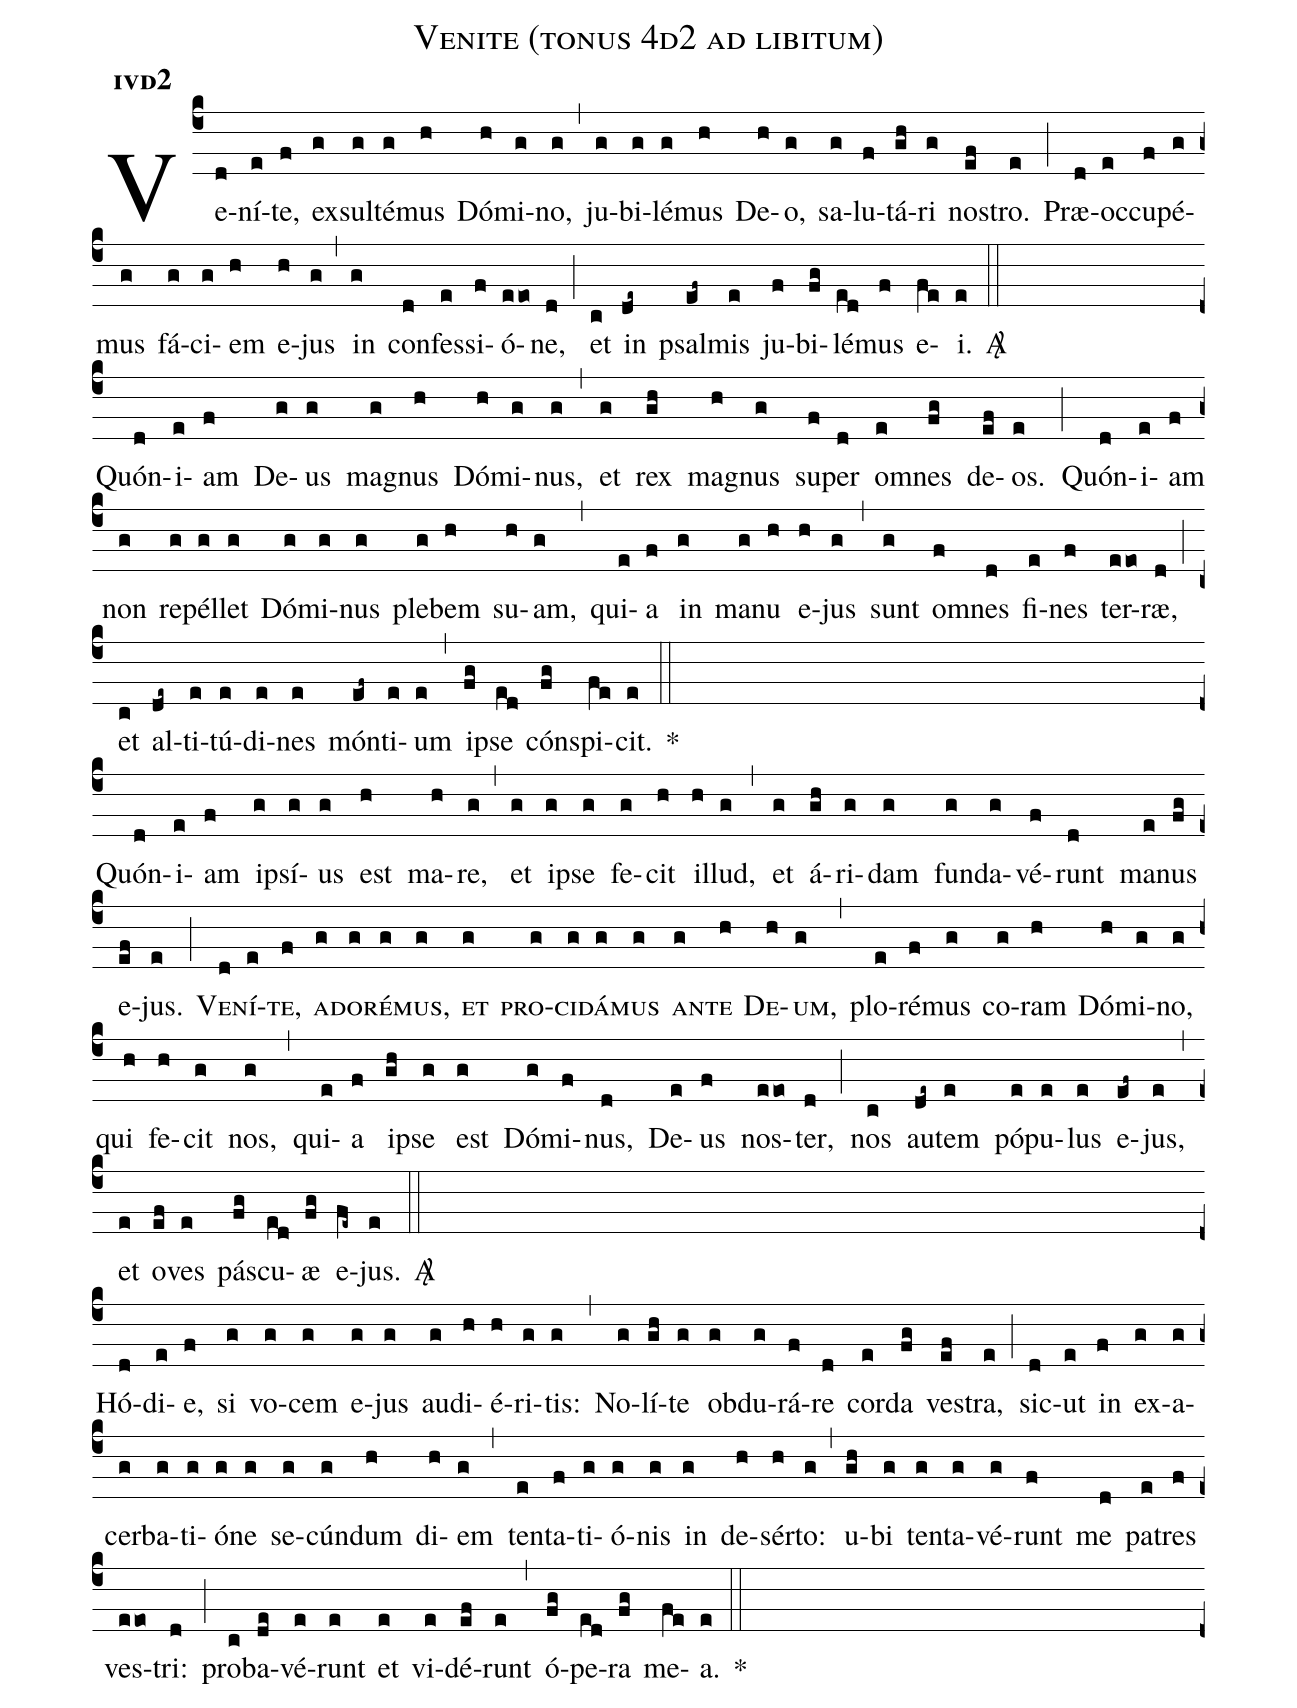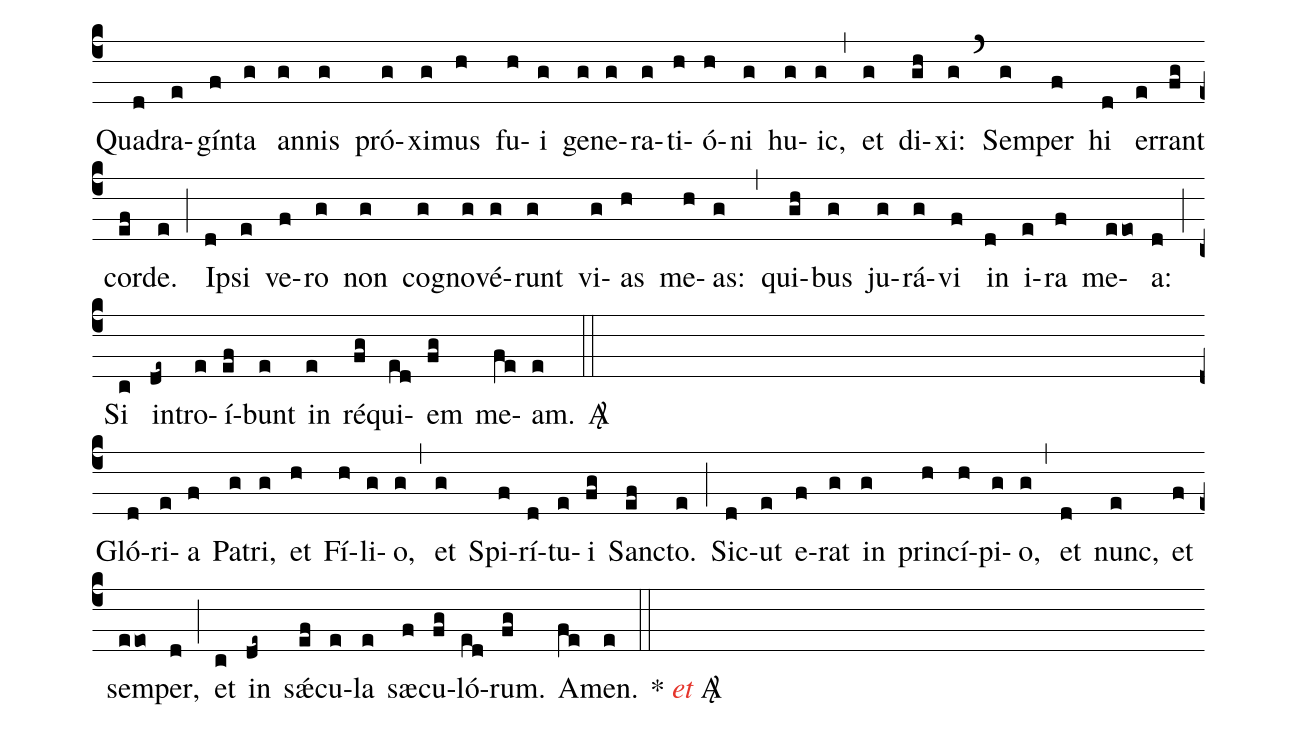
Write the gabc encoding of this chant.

name:Venite (tonus 4d2 ad libitum);
office-part:ps;
mode:4d2;
%%
initial-style: 1;
name: Venite;
mode: 4;
office-part: Psalmus;
annotation: Ps. XCIV;
annotation: iv d 2;
%%
(c4) Ve(d)ní(e)te,(f) ex(g)sul(g)té(g)mus(h) Dó(h)mi(g)no,(g) (,) ju(g)bi(g)lé(g)mus(h) De(h)o,(g) sa(g)lu(f)tá(gh)ri(g) nos(ef)tro.(e) (;) Præ(d)oc(e)cu(f)pé(g)mus(g) fá(g)ci(g)em(h) e(h)jus(g) (,) in(g) con(d)fes(e)si(f)ó(eeo)ne,(d) (;) et(c) in(de~) psal(ef~)mis(e) ju(f)bi(fg)lé(ed)mus(f) e(fe)i.(e) <sp>A/</sp>(::) (Z)

Quón(d)i(e)am(f) De(g)us(g) ma(g)gnus(h) Dó(h)mi(g)nus,(g) (,) et(g) rex(gh) ma(h)gnus(g) su(f)per(d) om(e)nes(fg) de(ef)os.(e) (;) Quón(d)i(e)am(f) non(g) re(g)pél(g)let(g) Dó(g)mi(g)nus(g) ple(g)bem(h) su(h)am,(g) (,) qui(e)a(f) in(g) ma(g)nu(h) e(h)jus(g) (,) sunt(g) om(f)nes(d) fi(e)nes(f) ter(eeo)ræ,(d) (;) et(c) al(de~)ti(e)tú(e)di(e)nes(e) món(ef~)ti(e)um(e) (,) ip(fg)se(ed) cón(fg)spi(fe)cit.(e) <sp>*</sp>(::) (Z)

Quón(d)i(e)am(f) ip(g)sí(g)us(g) est(h) ma(h)re,(g) (,) et(g) ip(g)se(g) fe(g)cit(h) il(h)lud,(g) (,) et(g) á(gh)ri(g)dam(g) fun(g)da(g)vé(f)runt(d) ma(e)nus(fg) e(ef)jus.(e) (;) <sc>Ve(d)ní(e)te,(f) ad(g)o(g)ré(g)mus,(g) et(g) pro(g)ci(g)dá(g)mus(g) an(g)te(h) De(h)um,</sc>(g) (,) plo(e)ré(f)mus(g) co(g)ram(h) Dó(h)mi(g)no,(g) qui(h) fe(h)cit(g) nos,(g) (,) qui(e)a(f) ip(gh)se(g) est(g) Dó(g)mi(f)nus,(d) De(e)us(f) nos(eeo)ter,(d) (;) nos(c) au(de~)tem(e) pó(e)pu(e)lus(e) e(ef~)jus,(e) (,) et(e) o(ef)ves(e) pás(fg)cu(ed)æ(fg) e(fe~)jus.(e) <sp>A/</sp>(::) (Z)

Hó(d)di(e)e,(f) si(g) vo(g)cem(g) e(g)jus(g) au(g)di(h)é(h)ri(g)tis:(g) (,) No(g)lí(gh)te(g) ob(g)du(g)rá(f)re(d) cor(e)da(fg) ves(ef)tra,(e) (;) sic(d)ut(e) in(f) ex(g)a(g)cer(g)ba(g)ti(g)ó(g)ne(g) se(g)cún(g)dum(h) di(h)em(g) (,) ten(e)ta(f)ti(g)ó(g)nis(g) in(g) de(h)sér(h)to:(g) (,) u(gh)bi(g) ten(g)ta(g)vé(g)runt(f) me(d) pa(e)tres(f) ves(eeo)tri:(d) (;) pro(c)ba(de)vé(e)runt(e) et(e) vi(e)dé(ef)runt(e) (,) ó(fg)pe(ed)ra(fg) me(fe)a.(e) <sp>*</sp>(::) (Z)

Qua(d)dra(e)gín(f)ta(g) an(g)nis(g) pró(g)xi(g)mus(h) fu(h)i(g) ge(g)ne(g)ra(g)ti(h)ó(h)ni(g) hu(g)ic,(g) (,) et(g) di(gh)xi:(g) (`) Sem(g)per(f) hi(d) er(e)rant(fg) cor(ef)de.(e) (;) Ip(d)si(e) ve(f)ro(g) non(g) co(g)gno(g)vé(g)runt(g) vi(g)as(h) me(h)as:(g) (,) qui(gh)bus(g) ju(g)rá(g)vi(f) in(d) i(e)ra(f) me(eeo)a:(d) (;) Si(c) in(de~)tro(e)í(ef)bunt(e) in(e) ré(fg)qui(ed)em(fg) me(fe)am.(e) <sp>A/</sp>(::) (Z)

Gló(d)ri(e)a(f) Pa(g)tri,(g) et(h) Fí(h)li(g)o,(g) (,) et(g) Spi(f)rí(d)tu(e)i(fg) Sanc(ef)to.(e) (;) Sic(d)ut(e) e(f)rat(g) in(g) prin(h)cí(h)pi(g)o,(g) (,) et(d) nunc,(e) et(f) sem(eeo)per,(d) (;) et(c) in(de~) sǽ(ef)cu(e)la(e) sæ(f)cu(fg)ló(ed)rum.(fg) A(fe)men.(e) (::) <sp>*</sp> <c><i>et</i></c> <sp>A/</sp>( )
